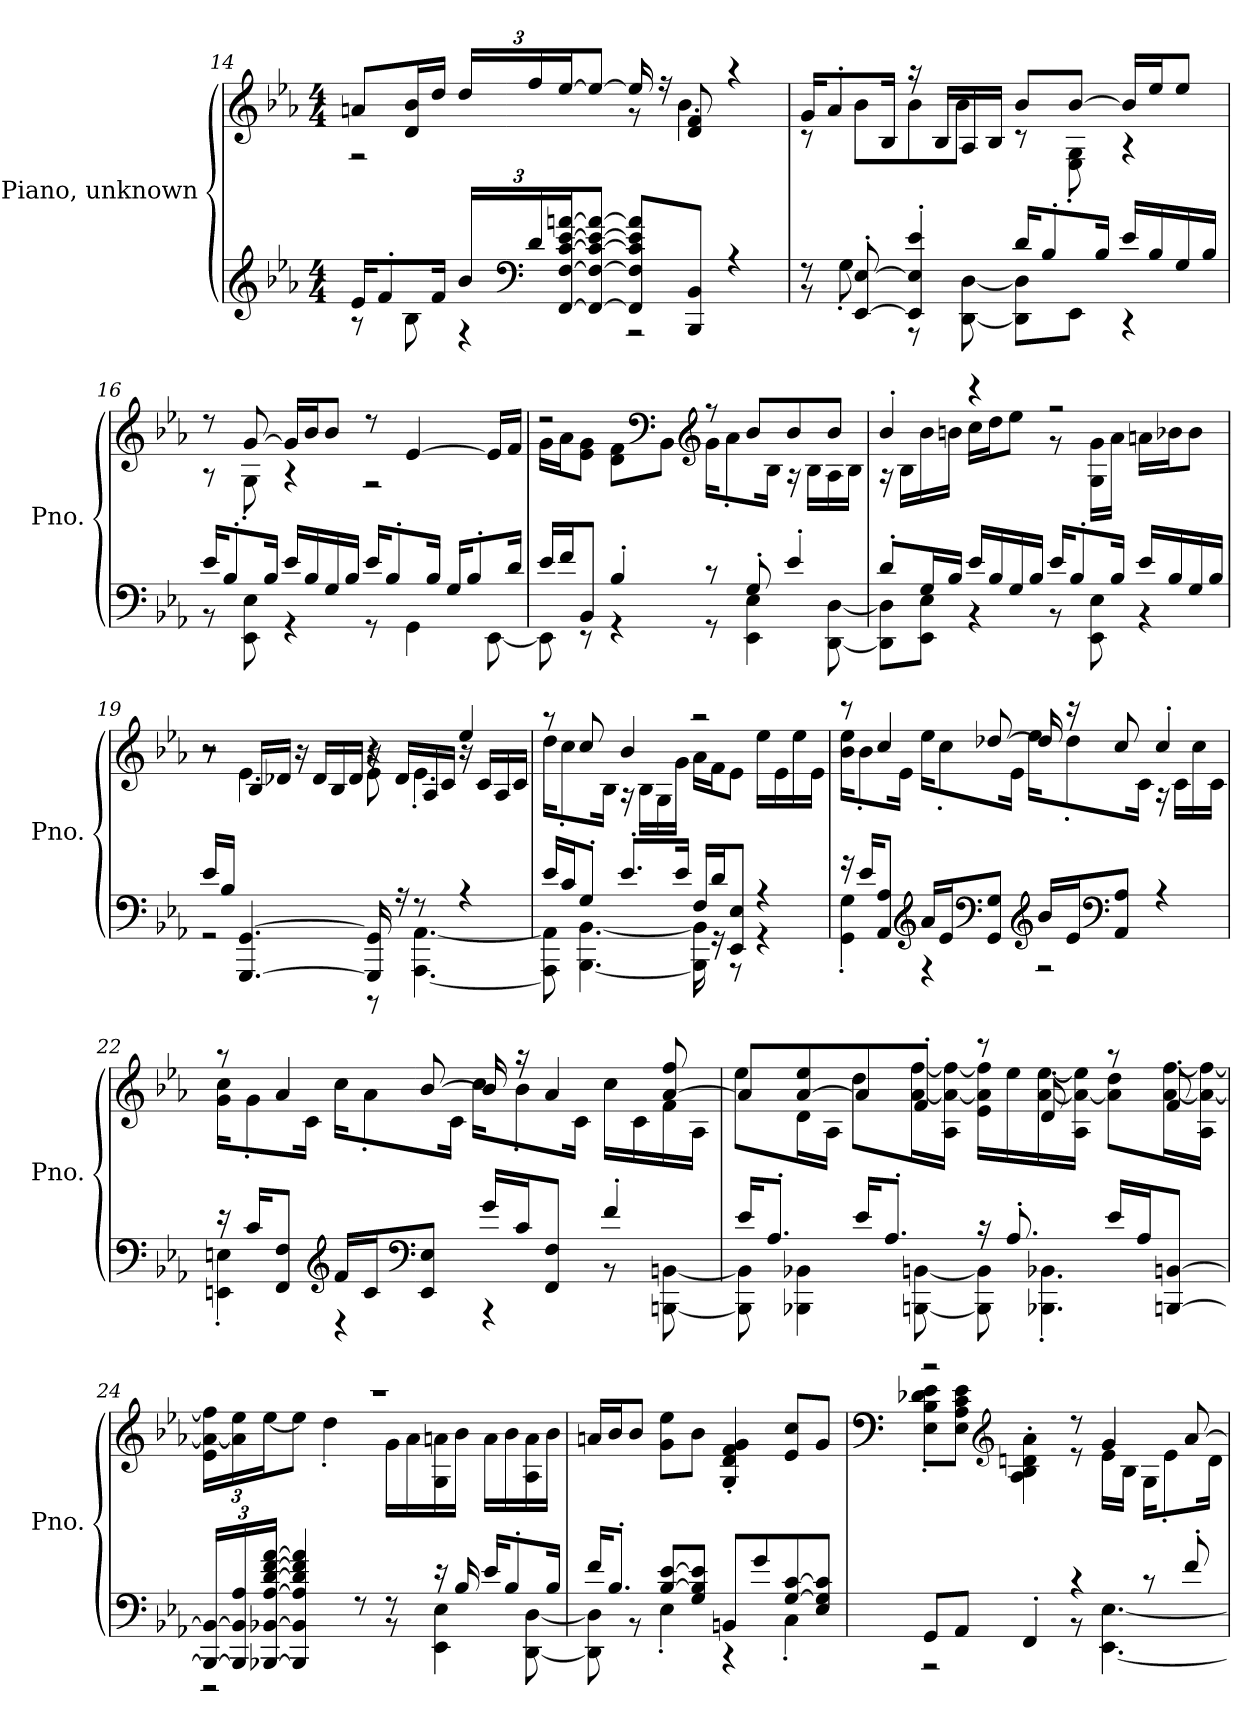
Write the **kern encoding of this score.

**kern	**kern
*part1	*part1
*staff2	*staff1
*I"Piano, unknown	*
*I'Pno.	*
*clefG2	*clefG2
*k[b-e-a-]	*k[b-e-a-]
*M4/4	*M4/4
=14	=14
*^	*^
16e-/KL	8r	8an/L	2r
8f'/	.	.	.
.	8B-\	16d/ 16b-/L	.
16f/Jk	.	16dd/JJ	.
*Xbrackettup	*	*Xbrackettup	*
24b-/LL	4r	24dd/LL	.
*clefF4	*	*	*
24d/	.	24ff/	.
[24FF/ [24F/ [24c/ [24e-/ [24an/J	.	[24ee-/J	.
8FF/_ 8F/_ 8c/_ 8e-/_ 8a/_J	.	8ee-/J_	.
8FF/] 8F/] 8c/] 8e-/] 8a/]L	2r	16ee-/]	8r
.	.	16r	.
8BBB-/ 8BB-/J	.	8d/ 8f/	4.b-\
4r	.	4r	.
!!LO:LB:g=z	!!
=15	=15	=15	=15
8r	8r	16g/KL	8r
.	.	8a-'/	.
[8EE-/' [8E-/'	8G'\	.	8b-\L
.	.	16B-/Jk	.
4EE-/]' 4E-/]' 4e-/'	8r	16r	8b-\
.	.	16B-/LL	.
.	[8DD\ [8D\	16A-/	8b-\J
.	.	16B-/JJ	.
16d/KL	8DD\] 8D\]L	8b-/L	8r
8B-'/	.	.	.
.	8EE-\J	[8b-/J	8E-\' 8G\'
16B-/Jk	.	.	.
16e-/LL	4r	16b-/LL]	4r
16B-/	.	16ee-/J	.
16G/	.	8ee-/J	.
16B-/JJ	.	.	.
=16	=16	=16	=16
16e-/KL	8r	8r	8r
8B-'/	.	.	.
.	8EE-\ 8E-\	[8g/	8G'\
16B-/Jk	.	.	.
16e-/LL	4r	16g/LL]	4r
16B-/	.	16b-/J	.
16G/	.	8b-/J	.
16B-/JJ	.	.	.
16e-/KL	8r	8r	2r
8B-'/	.	.	.
.	4GG\	[4e-/	.
16B-/Jk	.	.	.
16G/KL	.	.	.
8B-'/	.	.	.
.	[8EE-\	16e-/LL]	.
16d/Jk	.	16f/JJ	.
!!LO:LB:g=z	!!
=17	=17	=17	=17
16e-/LL	8EE-\]	2r	16g\LL
16f/J	.	.	16a-\J
8BB-/J	8r	.	8e-\ 8g\J
4B-'/	4r	.	8d\ 8f\L
*	*	*clefF4	*
.	.	.	8BB-\J
*	*	*clefG2	*
8r	8r	8r	16g\KL
.	.	.	8a-'\
8G'/	4EE-\ 4E-\	8b-/L	.
.	.	.	16B-\Jk
4e-'/	.	8b-/	16r
.	.	.	16B-\LL
.	[8DD\ [8D\	8b-/J	16A-\
.	.	.	16B-\JJ
=18	=18	=18	=18
8d'/L	8DD\] 8D\]L	4b-'/	16r
.	.	.	16B-\LL
16G/L	8EE-\ 8E-\J	.	16b-\
16B-/JJ	.	.	16bn\JJ
16e-/LL	4r	4r	16cc\LL
16B-/	.	.	16dd\J
16G/	.	.	8ee-\J
16B-/JJ	.	.	.
16e-/KL	8r	2r	8r
8B-'/	.	.	.
.	8EE-\ 8E-\	.	16G\ 16g\LL
16B-/Jk	.	.	16a-\JJ
16e-/LL	4r	.	16an\LL
16B-/	.	.	16b-X\J
16G/	.	.	8b-\J
16B-/JJ	.	.	.
!!LO:LB:g=z
=19	=19	=19	=19
*	*	*	*^
16e-/LL	2r	2r	8r	8r
16B-/JJ	.	.	.	.
[4.GGG/ [4.GG/	.	.	4.e-\	16B-/LL
.	.	.	.	16d-X/JJ
.	.	.	.	16r
.	.	.	.	16d-/LL
.	.	.	.	16B-/
.	.	.	.	16d-/JJ
16GGG/] 16GG/]	8r	4r	8e-\	16r
16r	.	.	.	16d-/LL
8r	[4.AAA-\ [4.AA-\	.	4.e-'\	16A-/
.	.	.	.	16c/JJ
4r	.	4ee-/	.	16r
.	.	.	.	16c/LL
.	.	.	.	16A-/
.	.	.	.	16c/JJ
*	*	*	*v	*v
=20	=20	=20	=20
16e-/LL	8AAA-\] 8AA-\]	8r	16dd\KL
16c/J	.	.	8cc'\
8G'/J	[4.BBB-\ [4.BB-\	8cc/	.
.	.	.	16B-\Jk
8.e-'/L	.	4b-/	16r
.	.	.	16B-\LL
.	.	.	16G\
16e-/Jk	.	.	16g\JJ
16F/LL	16BBB-\] 16BB-\]	2r	16a-\LL
16d/J	16r	.	16f\J
8EE-/ 8E-/J	8r	.	8e-\J
4r	4r	.	16ee-\LL
.	.	.	16e-\
.	.	.	16ee-\
.	.	.	16e-\JJ
!!LO:LB:g=z	!!
=21	=21	=21	=21
16r	4GG\' 4G\'	8r	16b-\ 16ee-\KL
16e-/KL	.	.	8b-'\
8AA-/ 8A-/J	.	4cc/	.
.	.	.	16e-\Jk
*clefG2	*	*	*
16a-/LL	4r	.	16ee-\KL
16e-/J	.	.	8cc'\
*clefF4	*	*	*
8GG/ 8G/J	.	[8dd-X/	.
.	.	.	16e-\Jk
*clefG2	*	*	*
16b-/LL	2r	16dd-/]	16ee-\KL
16e-/J	.	16r	8dd-'\
*clefF4	*	*	*
8AA-/ 8A-/J	.	8cc/	.
.	.	.	16c\Jk
4r	.	4cc'/	16r
.	.	.	16c\LL
.	.	.	16cc\
.	.	.	16c\JJ
=22	=22	=22	=22
16r	4EEn\' 4En\'	8r	16g\ 16cc\KL
16c/KL	.	.	8g'\
8FF/ 8F/J	.	4a-/	.
.	.	.	16c\Jk
*clefG2	*	*	*
16f/LL	4r	.	16cc\KL
16c/J	.	.	8a-'\
*clefF4	*	*	*
8EE/ 8E/J	.	[8b-/	.
.	.	.	16c\Jk
16g/LL	4r	16b-/]	16cc\KL
16c/J	.	16r	8b-'\
8FF/ 8F/J	.	4a-/	.
.	.	.	16c\Jk
4f'/	8r	.	16cc\LL
.	.	.	16c\
.	[8BBBn\ [8BBn\	[8a-/ 8ff/	16f\
.	.	.	16A-\JJ
!!LO:LB:g=z	!!
=23	=23	=23	=23
16e-/KL	8BBB\] 8BB\]	8a-/L]	8ee-\L
8.A-'/J	.	.	.
.	4BBB-X\ 4BB-X\	[8a-/ 8ee-/	16d\L
.	.	.	16A-\JJ
16e-/KL	.	8a-/]	8dd\L
8.A-'/J	.	.	.
.	[8BBBn\ [8BBn\	8f'/J	[16a-\ [16ff\L
.	.	.	16A-\ 16a-\_ 16ff\_JJ
16r	8BBB\] 8BB\]	8r	16e-\ 16a-\] 16ff\]LL
8.A-'/	.	.	16ee-\
.	4.BBB-X\' 4.BB-X\'	8d'/	[16a-\ [16ee-\
.	.	.	16A-\ 16a-\_ 16ee-\]JJ
16e-/LL	.	8r	8a-\] 8dd\L
16A-/J	.	.	.
[8BBBn/ [8BBn/J	.	8f'/	[16a-\ [16ff\L
.	.	.	16A-\ 16a-\_ 16ff\_JJ
=24	=24	=24	=24
24BBB/_ 24BB/_LL	2r	1r	24e-\ 24a-\_ 24ff\]LL
24BBB/] 24BB/] 24A-/	.	.	24a-\] 24ee-\
[24BBB-X/ [24BB-X/ [24A-/ [24d/ [24f/ [24a-/JJ	.	.	[24ee-\J
4BBB-/] 4BB-/] 4A-/] 4d/] 4f/] 4a-/]	.	.	8ee-\J]
.	.	.	4dd'\
8r	.	.	.
8r	8r	.	16g\LL
.	.	.	16a-\
16r	4EE-\ 4E-\	.	16G\ 16an\
16B-/	.	.	16b-\JJ
16e-/KL	.	.	16a\LL
8B-'/	.	.	16b-\
.	[8DD\ [8D\	.	16A-\ 16a\
16B-/Jk	.	.	16b-\JJ
*	*	*v	*v
!!LO:PB:g=z
=25	=25	=25
16f/KL	8DD\] 8D\]	16an/LL
8.B-'/J	.	16b-/J
.	8r	8b-/J
[8B-/ [8e-/L	4E-'\	8g\ 8ee-\L
8G/ 8B-/] 8e-/]J	.	8b-\J
8BBn/L	4r	4G/' 4d/' 4f/' 4g/'
8g/	.	.
[8G/ [8c/	4C'\	8e-/ 8cc/L
8E-/ 8G/] 8c/]J	.	8g/J
=26	=26	=26
*	*	*clefF4
*	*	*^
8GG/L	2r	2r	8E-\' 8B-\' 8d-X\' 8e-\'L
8AA-/J	.	.	8E-\ 8A-\ 8c\ 8e-\J
*	*	*clefG2	*
4FF'/	.	.	4A-\' 4B-\' 4dn\' 4a-\'
4r	8r	8r	8r
.	[4.EE-\ [4.E-\	4g/	16e-\LL
.	.	.	16B-\JJ
8r	.	.	16G\KL
.	.	.	8e-'\
8f'/	.	[8a-/	.
.	.	.	16d\Jk
*v	*v	*	*
*	*v	*v
=	=
*-	*-
